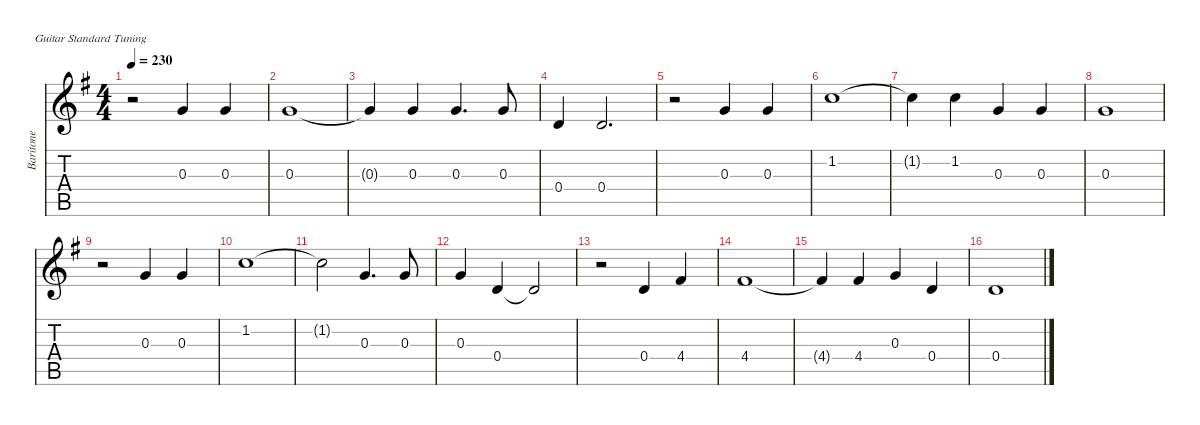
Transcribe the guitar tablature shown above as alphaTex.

\defaultSystemsLayout 4
\hideDynamics
\bracketExtendMode nobrackets
\track ("Baritone" "Baritone") {instrument acousticguitarsteel}
\staff {score tabs}
\tuning (E4 B3 G3 D3 A2 E2)
\ts (4 4)
\tempo 230
\clef g2
\ks g
r.2{dy mf instrument acousticguitarsteel beam Down} 0.3{acc forcenatural}.4{beam Up} 0.3{acc forcenatural}.4{beam Up} |
0.3{acc forcenatural}.1{beam Up} |
0.3{t acc forcenatural}.4{beam Up} 0.3{acc forcenatural}.4{beam Up} 0.3{acc forcenatural}.4{d beam Up} 0.3{acc forcenatural}.8{beam Up} |
0.4{acc forcenatural}.4{beam Up} 0.4{acc forcenatural}.2{d beam Up} |
r.2{beam Down} 0.3{acc forcenatural}.4{beam Up} 0.3{acc forcenatural}.4{beam Up} |
1.2{acc forcenatural}.1{beam Down} |
1.2{t acc forcenatural}.4{beam Down} 1.2{acc forcenatural}.4{beam Down} 0.3{acc forcenatural}.4{beam Up} 0.3{acc forcenatural}.4{beam Up} |
0.3{acc forcenatural}.1{beam Up} |
r.2{beam Down} 0.3{acc forcenatural}.4{beam Up} 0.3{acc forcenatural}.4{beam Up} |
1.2{acc forcenatural}.1{beam Down} |
1.2{t acc forcenatural}.2{beam Down} 0.3{acc forcenatural}.4{d beam Up} 0.3{acc forcenatural}.8{beam Up} |
0.3{acc forcenatural}.4{beam Up} 0.4{acc forcenatural}.4{beam Up} 0.4{t acc forcenatural}.2{beam Up} |
r.2{beam Down} 0.4{acc forcenatural}.4{beam Up} 4.4{acc #}.4{beam Up} |
4.4{acc #}.1{beam Up} |
4.4{t acc #}.4{beam Up} 4.4{acc #}.4{beam Up} 0.3{acc forcenatural}.4{beam Up} 0.4{acc forcenatural}.4{beam Up} |
0.4{acc forcenatural}.1{beam Up}
